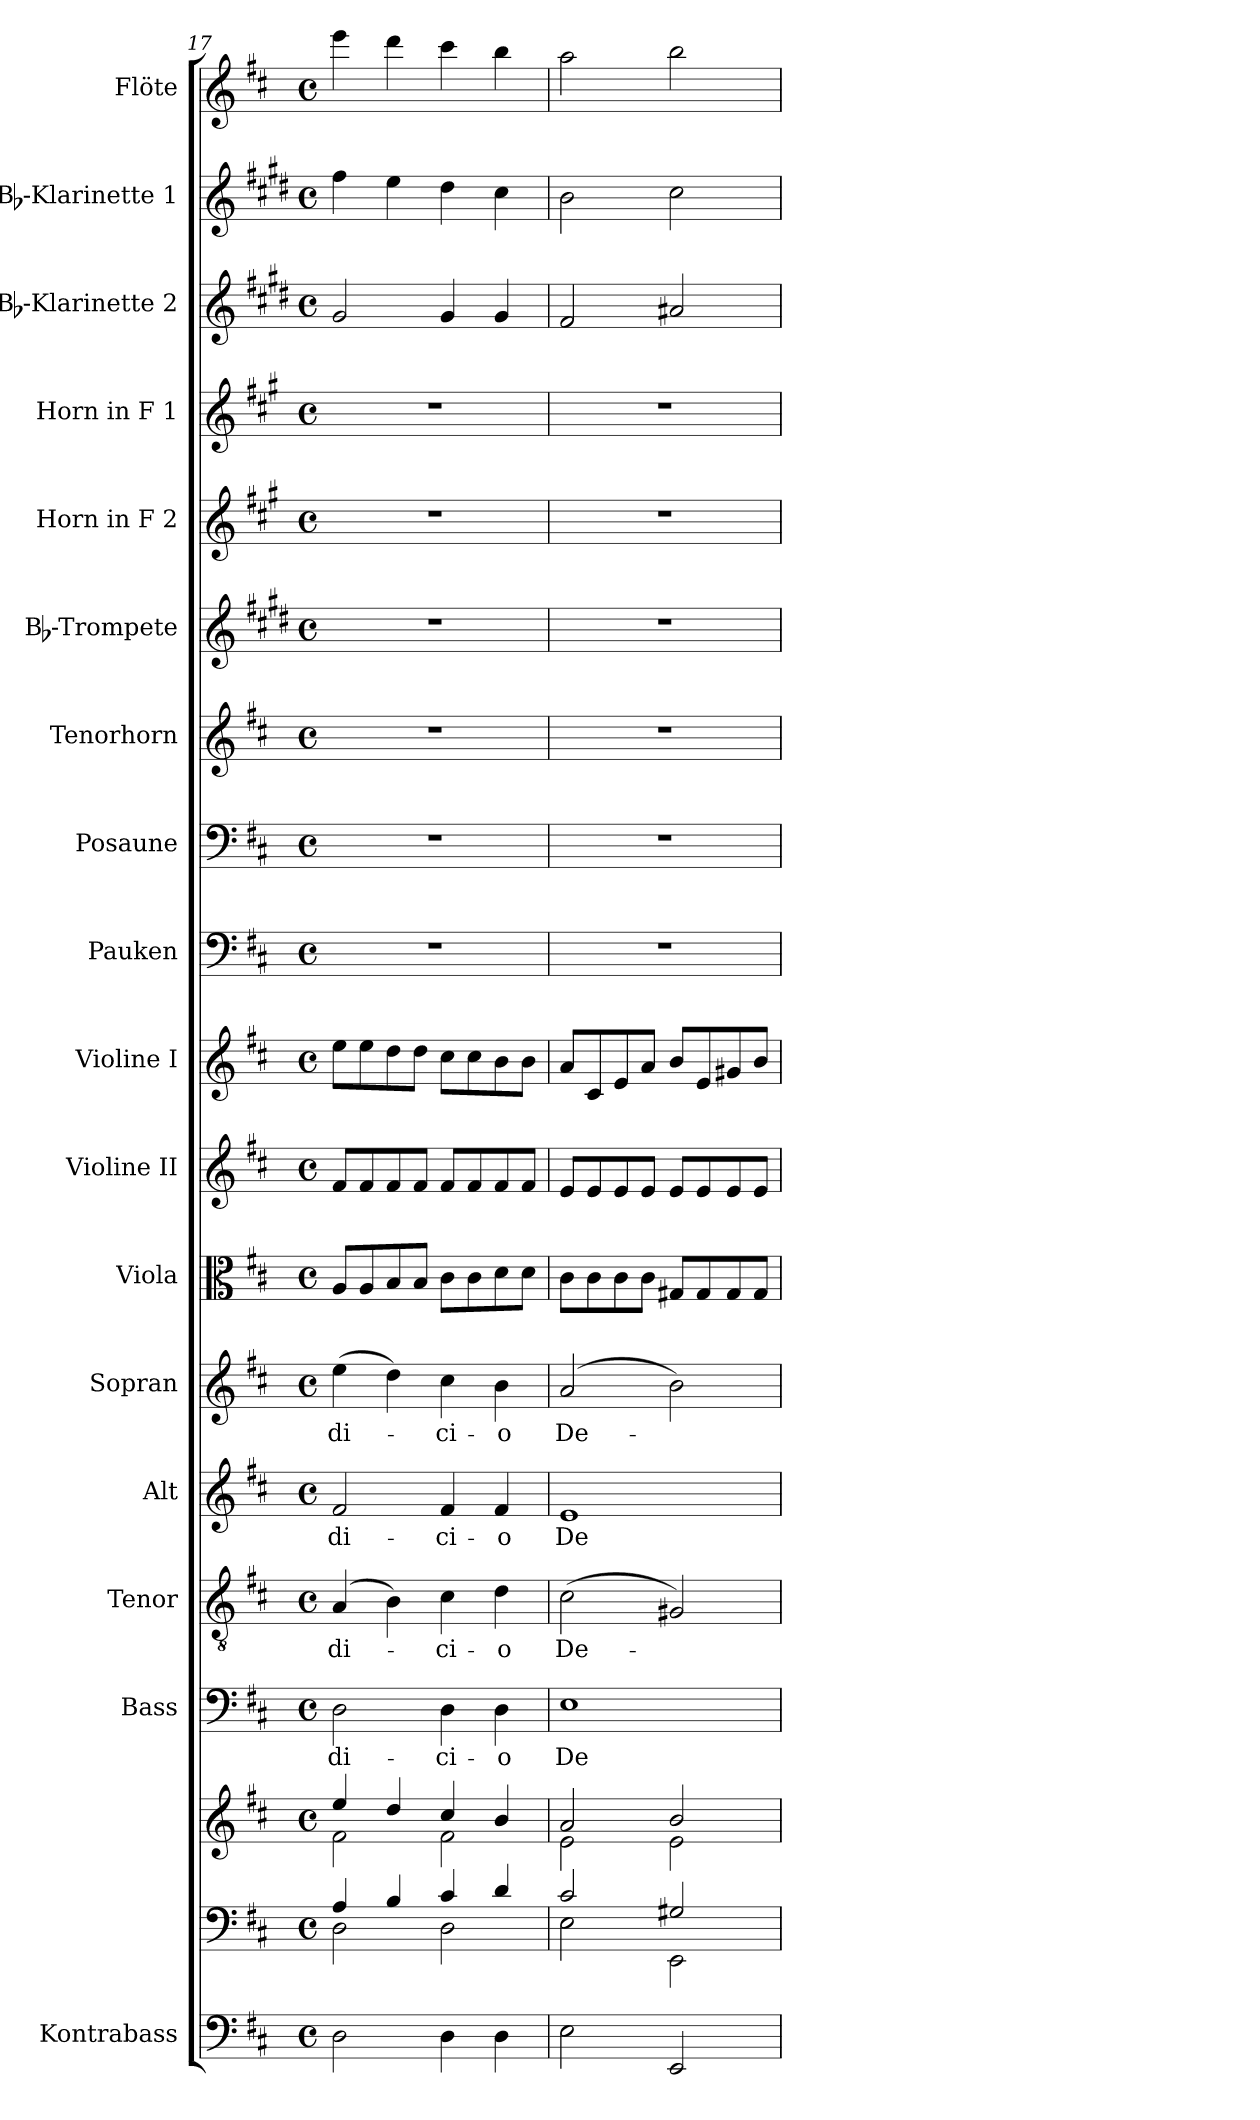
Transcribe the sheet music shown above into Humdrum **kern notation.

**kern	**kern	**kern	**kern	**text	**kern	**text	**kern	**text	**kern	**text	**kern	**kern	**kern	**kern	**kern	**kern	**kern	**kern	**kern	**kern	**kern	**kern
*part18	*part17	*part17	*part16	*part16	*part15	*part15	*part14	*part14	*part13	*part13	*part12	*part11	*part10	*part9	*part8	*part7	*part6	*part5	*part4	*part3	*part2	*part1
*staff19	*staff18	*staff17	*staff16	*staff16	*staff15	*staff15	*staff14	*staff14	*staff13	*staff13	*staff12	*staff11	*staff10	*staff9	*staff8	*staff7	*staff6	*staff5	*staff4	*staff3	*staff2	*staff1
*I"Kontrabass	*	*	*I"Bass	*	*I"Tenor	*	*I"Alt	*	*I"Sopran	*	*I"Viola	*I"Violine II	*I"Violine I	*I"Pauken	*I"Posaune	*I"Tenorhorn	*I"Bb-Trompete	*I"Horn in F 2	*I"Horn in F 1	*I"Bb-Klarinette 2	*I"Bb-Klarinette 1	*I"Flöte
*I'Kb.	*	*	*I'B.	*	*I'T.	*	*I'A.	*	*I'S.	*	*I'Vla.	*I'Vl. II	*I'Vl. I	*I'Pk.	*I'Pos.	*I'T. Hrn.	*I'Bb Trp.	*	*	*I'Bb Kl. 2	*I'Bb Kl. 1	*I'Fl.
!!LO:PB:g=z
*clefF4	*clefF4	*clefG2	*clefF4	*	*clefGv2	*	*clefG2	*	*clefG2	*	*clefC3	*clefG2	*clefG2	*clefF4	*clefF4	*clefG2	*clefG2	*clefG2	*clefG2	*clefG2	*clefG2	*clefG2
*ITrd7c12	*	*	*	*	*	*	*	*	*	*	*	*	*	*	*	*ITrd8c14	*ITrd1c2	*ITrd4c7	*ITrd4c7	*ITrd1c2	*ITrd1c2	*
*k[f#c#]	*k[f#c#]	*k[f#c#]	*k[f#c#]	*	*k[f#c#]	*	*k[f#c#]	*	*k[f#c#]	*	*k[f#c#]	*k[f#c#]	*k[f#c#]	*k[f#c#]	*k[f#c#]	*k[f#c#]	*k[f#c#]	*k[f#c#]	*k[f#c#]	*k[f#c#]	*k[f#c#]	*k[f#c#]
*D:	*D:	*D:	*D:	*	*D:	*	*D:	*	*D:	*	*D:	*D:	*D:	*D:	*D:	*D:	*D:	*D:	*D:	*D:	*D:	*D:
*M4/4	*M4/4	*M4/4	*M4/4	*	*M4/4	*	*M4/4	*	*M4/4	*	*M4/4	*M4/4	*M4/4	*M4/4	*M4/4	*M4/4	*M4/4	*M4/4	*M4/4	*M4/4	*M4/4	*M4/4
*met(c)	*met(c)	*met(c)	*met(c)	*	*met(c)	*	*met(c)	*	*met(c)	*	*met(c)	*met(c)	*met(c)	*met(c)	*met(c)	*met(c)	*met(c)	*met(c)	*met(c)	*met(c)	*met(c)	*met(c)
=17	=17	=17	=17	=17	=17	=17	=17	=17	=17	=17	=17	=17	=17	=17	=17	=17	=17	=17	=17	=17	=17	=17
*	*^	*^	*	*	*	*	*	*	*	*	*	*	*	*	*	*	*	*	*	*	*	*
!	!	!	!	!	!	!LO:LY:b	!	!LO:LY:b	!	!LO:LY:b	!	!LO:LY:b	!	!	!	!	!	!	!	!	!	!	!	!
2DD\	4A/	2D\	4ee/	2f#\	2D\	-di-	(4A/	-di-	2f#/	-di-	(>4ee\	-di-	8A/L	8f#/L	8ee\L	1r	1r	1r	1r	1r	1r	2f#/	4ee\	4eee\
.	.	.	.	.	.	.	.	.	.	.	.	.	8A/	8f#/	8ee\	.	.	.	.	.	.	.	.	.
.	4B/	.	4dd/	.	.	.	4B\)	.	.	.	4dd\)	.	8B/	8f#/	8dd\	.	.	.	.	.	.	.	4dd\	4ddd\
.	.	.	.	.	.	.	.	.	.	.	.	.	8B/J	8f#/J	8dd\J	.	.	.	.	.	.	.	.	.
!	!	!	!	!	!	!LO:LY:b	!	!LO:LY:b	!	!LO:LY:b	!	!LO:LY:b	!	!	!	!	!	!	!	!	!	!	!	!
4DD\	4c#/	2D\	4cc#/	2f#\	4D\	-ci-	4c#\	-ci-	4f#/	-ci-	4cc#\	-ci-	8c#\L	8f#/L	8cc#\L	.	.	.	.	.	.	4f#/	4cc#\	4ccc#\
.	.	.	.	.	.	.	.	.	.	.	.	.	8c#\	8f#/	8cc#\	.	.	.	.	.	.	.	.	.
!	!	!	!	!	!	!LO:LY:b	!	!LO:LY:b	!	!LO:LY:b	!	!LO:LY:b	!	!	!	!	!	!	!	!	!	!	!	!
4DD\	4d/	.	4b/	.	4D\	-o	4d\	-o	4f#/	-o	4b\	-o	8d\	8f#/	8b\	.	.	.	.	.	.	4f#/	4b\	4bb\
.	.	.	.	.	.	.	.	.	.	.	.	.	8d\J	8f#/J	8b\J	.	.	.	.	.	.	.	.	.
=18	=18	=18	=18	=18	=18	=18	=18	=18	=18	=18	=18	=18	=18	=18	=18	=18	=18	=18	=18	=18	=18	=18	=18	=18
!	!	!	!	!	!	!LO:LY:b	!	!LO:LY:b	!	!LO:LY:b	!	!LO:LY:b	!	!	!	!	!	!	!	!	!	!	!	!
2EE\	2c#/	2E\	2a/	2e\	1E	De-	(>2c#\	De-	1e	De-	(2a/	De-	8c#\L	8e/L	8a/L	1r	1r	1r	1r	1r	1r	2e/	2a\	2aa\
.	.	.	.	.	.	.	.	.	.	.	.	.	8c#\	8e/	8c#/	.	.	.	.	.	.	.	.	.
.	.	.	.	.	.	.	.	.	.	.	.	.	8c#\	8e/	8e/	.	.	.	.	.	.	.	.	.
.	.	.	.	.	.	.	.	.	.	.	.	.	8c#\J	8e/J	8a/J	.	.	.	.	.	.	.	.	.
2EEE/	2G#X/	2EE\	2b/	2e\	.	.	2G#X/)	.	.	.	2b\)	.	8G#X/L	8e/L	8b/L	.	.	.	.	.	.	2g#X/	2b\	2bb\
.	.	.	.	.	.	.	.	.	.	.	.	.	8G#/	8e/	8e/	.	.	.	.	.	.	.	.	.
.	.	.	.	.	.	.	.	.	.	.	.	.	8G#/	8e/	8g#X/	.	.	.	.	.	.	.	.	.
.	.	.	.	.	.	.	.	.	.	.	.	.	8G#/J	8e/J	8b/J	.	.	.	.	.	.	.	.	.
*	*v	*v	*	*	*	*	*	*	*	*	*	*	*	*	*	*	*	*	*	*	*	*	*	*
*	*	*v	*v	*	*	*	*	*	*	*	*	*	*	*	*	*	*	*	*	*	*	*	*
=	=	=	=	=	=	=	=	=	=	=	=	=	=	=	=	=	=	=	=	=	=	=
*-	*-	*-	*-	*-	*-	*-	*-	*-	*-	*-	*-	*-	*-	*-	*-	*-	*-	*-	*-	*-	*-	*-
